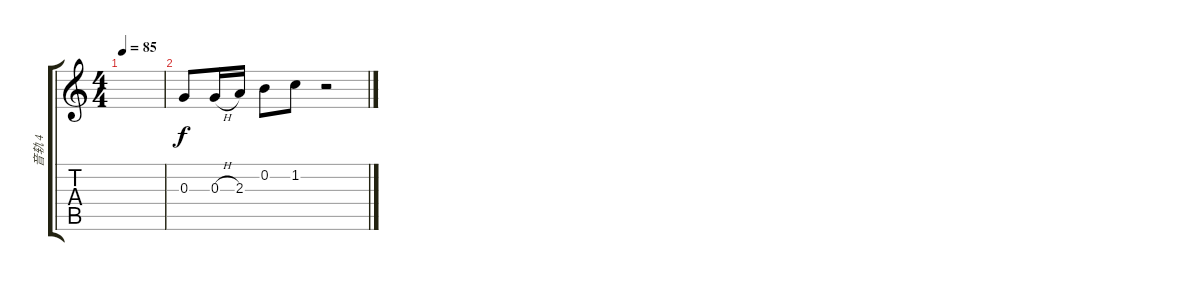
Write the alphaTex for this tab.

\track ("音轨 4" "音轨 4") {instrument electricguitarclean}
\staff {score tabs}
\tuning (E4 B3 G3 D3 A2 E2) {hide}
\ts (4 4)
\tempo 85
\clef g2
\ks c
|
0.3.8 0.3{h}.16 2.3.16 0.2.8 1.2.8 r.2
